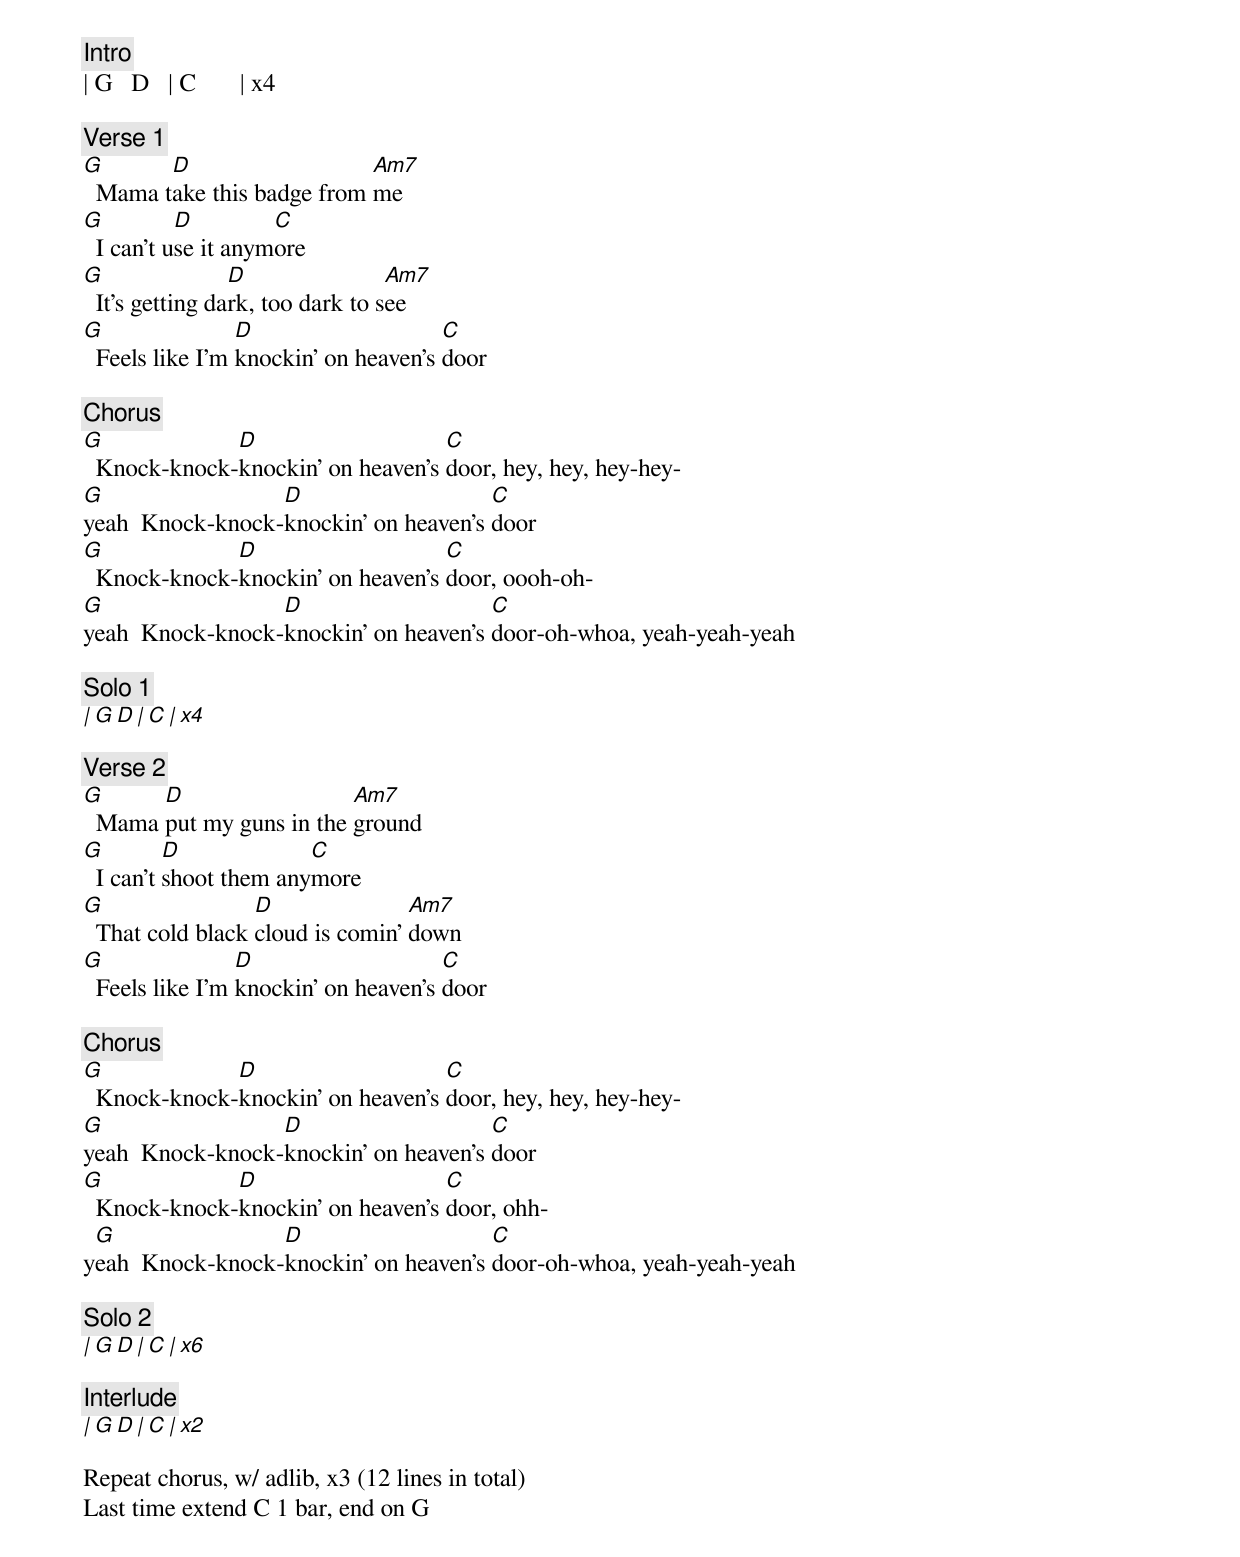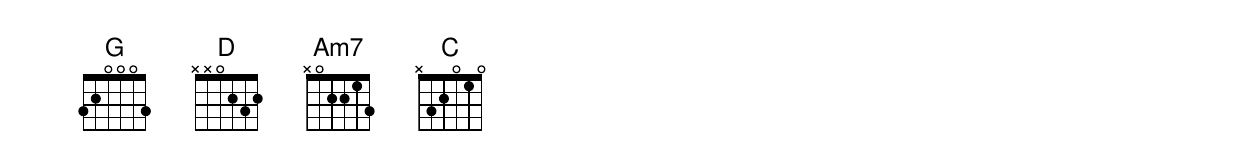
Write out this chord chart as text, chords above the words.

[Intro]
| G   D   | C       | x4

[Verse 1]
G       D                   Am7
  Mama take this badge from me
G          D         C
  I can't use it anymore
G                D                Am7
  It's getting dark, too dark to see
G                D                    C
  Feels like I'm knockin' on heaven's door

[Chorus]
G             D                    C
  Knock-knock-knockin' on heaven's door, hey, hey, hey-hey-
G                 D                    C
yeah  Knock-knock-knockin' on heaven's door
G             D                    C
  Knock-knock-knockin' on heaven's door, oooh-oh-
G                 D                    C
yeah  Knock-knock-knockin' on heaven's door-oh-whoa, yeah-yeah-yeah

[Solo 1]
| G   D   | C       | x4

[Verse 2]
G      D                  Am7
  Mama put my guns in the ground
G         D             C
  I can't shoot them anymore
G                 D               Am7
  That cold black cloud is comin' down
G                D                    C
  Feels like I'm knockin' on heaven's door

[Chorus]
G             D                    C
  Knock-knock-knockin' on heaven's door, hey, hey, hey-hey-
G                 D                    C
yeah  Knock-knock-knockin' on heaven's door
G             D                    C
  Knock-knock-knockin' on heaven's door, ohh-
 G                D                    C
yeah  Knock-knock-knockin' on heaven's door-oh-whoa, yeah-yeah-yeah

[Solo 2]
| G   D   | C       | x6

[Interlude]
| G   D   | C       | x2

Repeat chorus, w/ adlib, x3 (12 lines in total)
Last time extend C 1 bar, end on G
